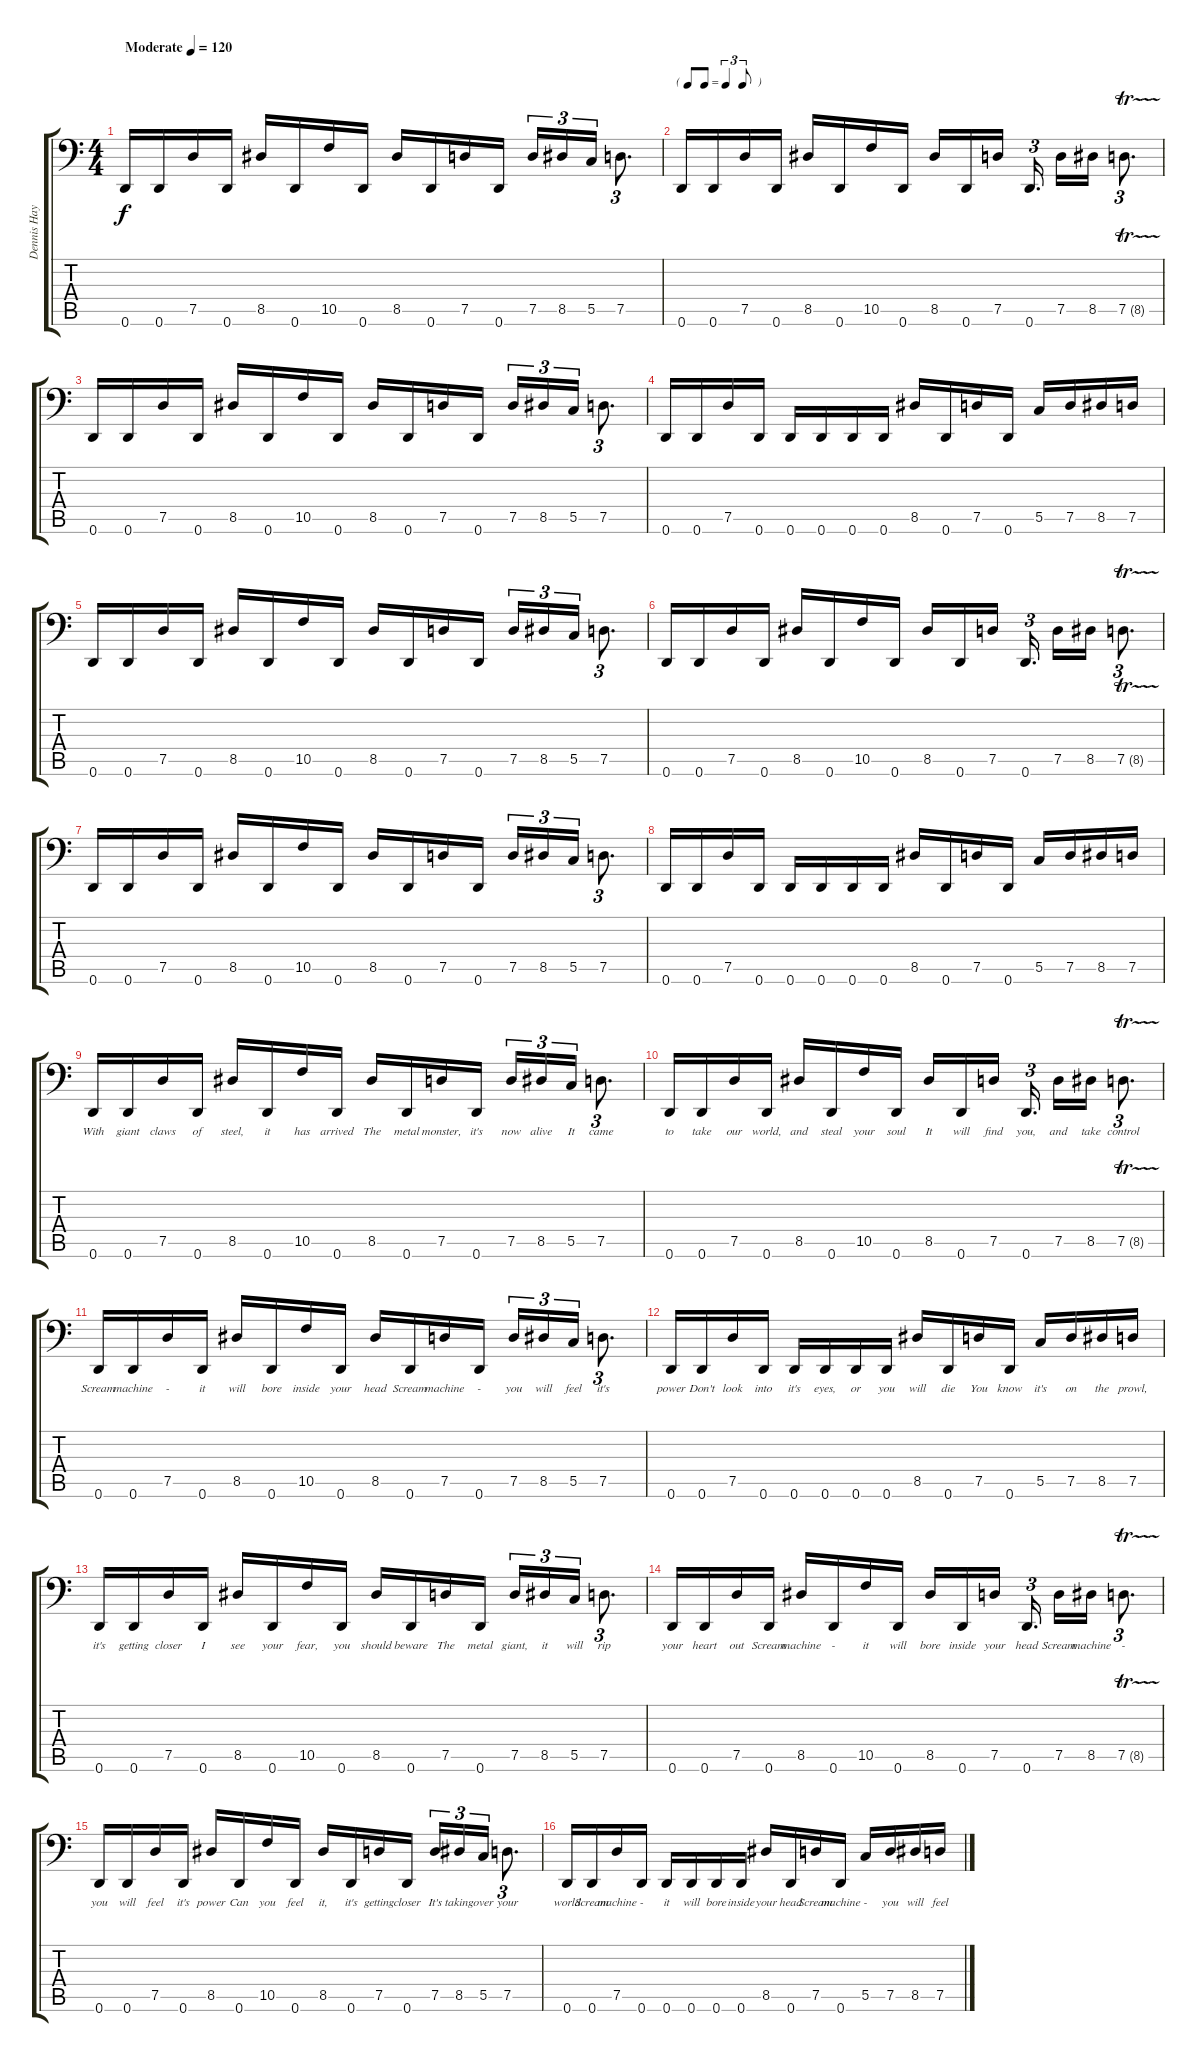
\track ("Dennis Hayes" "Dennis Hay") {instrument electricbasspick}
\staff {score tabs}
\tuning (D3 A2 F2 C2 G1 D1) {hide}
\ts (4 4)
\tempo (120 "Moderate")
\clef f4
\ks c
0.6.16{dy f instrument electricbasspick} 0.6.16 7.5.16 0.6.16 8.5.16 0.6.16 10.5.16 0.6.16 8.5.16 0.6.16 7.5.16 0.6.16 7.5.16{tu (3 2)} 8.5.16{tu (3 2)} 5.5.16{tu (3 2)} 7.5.8{d tu (3 2)} |
\tf triplet8th
0.6.16 0.6.16 7.5.16 0.6.16 8.5.16 0.6.16 10.5.16 0.6.16 8.5.16 0.6.16 7.5.16{beam splitsecondary} 0.6.16{d tu (3 2)} 7.5.16 8.5.16 7.5{tr (8 16)}.8{d tu (3 2)} |
0.6.16 0.6.16 7.5.16 0.6.16 8.5.16 0.6.16 10.5.16 0.6.16 8.5.16 0.6.16 7.5.16 0.6.16 7.5.16{tu (3 2)} 8.5.16{tu (3 2)} 5.5.16{tu (3 2)} 7.5.8{d tu (3 2)} |
0.6.16 0.6.16 7.5.16 0.6.16 0.6.16 0.6.16 0.6.16 0.6.16 8.5.16 0.6.16 7.5.16 0.6.16 5.5.16 7.5.16 8.5.16 7.5.16 |
0.6.16 0.6.16 7.5.16 0.6.16 8.5.16 0.6.16 10.5.16 0.6.16 8.5.16 0.6.16 7.5.16 0.6.16 7.5.16{tu (3 2)} 8.5.16{tu (3 2)} 5.5.16{tu (3 2)} 7.5.8{d tu (3 2)} |
0.6.16 0.6.16 7.5.16 0.6.16 8.5.16 0.6.16 10.5.16 0.6.16 8.5.16 0.6.16 7.5.16{beam splitsecondary} 0.6.16{d tu (3 2)} 7.5.16 8.5.16 7.5{tr (8 16)}.8{d tu (3 2)} |
0.6.16 0.6.16 7.5.16 0.6.16 8.5.16 0.6.16 10.5.16 0.6.16 8.5.16 0.6.16 7.5.16 0.6.16 7.5.16{tu (3 2)} 8.5.16{tu (3 2)} 5.5.16{tu (3 2)} 7.5.8{d tu (3 2)} |
0.6.16 0.6.16 7.5.16 0.6.16 0.6.16 0.6.16 0.6.16 0.6.16 8.5.16 0.6.16 7.5.16 0.6.16 5.5.16 7.5.16 8.5.16 7.5.16 |
0.6.16{lyrics (0 "With") lyrics (1 "") lyrics (2 "") lyrics (3 "") lyrics (4 "")} 0.6.16{lyrics (0 "giant") lyrics (1 "") lyrics (2 "") lyrics (3 "") lyrics (4 "")} 7.5.16{lyrics (0 "claws") lyrics (1 "") lyrics (2 "") lyrics (3 "") lyrics (4 "")} 0.6.16{lyrics (0 "of") lyrics (1 "") lyrics (2 "") lyrics (3 "") lyrics (4 "")} 8.5.16{lyrics (0 "steel,") lyrics (1 "") lyrics (2 "") lyrics (3 "") lyrics (4 "")} 0.6.16{lyrics (0 "it") lyrics (1 "") lyrics (2 "") lyrics (3 "") lyrics (4 "")} 10.5.16{lyrics (0 "has") lyrics (1 "") lyrics (2 "") lyrics (3 "") lyrics (4 "")} 0.6.16{lyrics (0 "arrived") lyrics (1 "") lyrics (2 "") lyrics (3 "") lyrics (4 "")} 8.5.16{lyrics (0 "The") lyrics (1 "") lyrics (2 "") lyrics (3 "") lyrics (4 "")} 0.6.16{lyrics (0 "metal") lyrics (1 "") lyrics (2 "") lyrics (3 "") lyrics (4 "")} 7.5.16{lyrics (0 "monster,") lyrics (1 "") lyrics (2 "") lyrics (3 "") lyrics (4 "")} 0.6.16{lyrics (0 "it's") lyrics (1 "") lyrics (2 "") lyrics (3 "") lyrics (4 "")} 7.5.16{tu (3 2) lyrics (0 "now") lyrics (1 "") lyrics (2 "") lyrics (3 "") lyrics (4 "")} 8.5.16{tu (3 2) lyrics (0 "alive") lyrics (1 "") lyrics (2 "") lyrics (3 "") lyrics (4 "")} 5.5.16{tu (3 2) lyrics (0 "It") lyrics (1 "") lyrics (2 "") lyrics (3 "") lyrics (4 "")} 7.5.8{d tu (3 2) lyrics (0 "came") lyrics (1 "") lyrics (2 "") lyrics (3 "") lyrics (4 "")} |
0.6.16{lyrics (0 "to") lyrics (1 "") lyrics (2 "") lyrics (3 "") lyrics (4 "")} 0.6.16{lyrics (0 "take") lyrics (1 "") lyrics (2 "") lyrics (3 "") lyrics (4 "")} 7.5.16{lyrics (0 "our") lyrics (1 "") lyrics (2 "") lyrics (3 "") lyrics (4 "")} 0.6.16{lyrics (0 "world,") lyrics (1 "") lyrics (2 "") lyrics (3 "") lyrics (4 "")} 8.5.16{lyrics (0 "and") lyrics (1 "") lyrics (2 "") lyrics (3 "") lyrics (4 "")} 0.6.16{lyrics (0 "steal") lyrics (1 "") lyrics (2 "") lyrics (3 "") lyrics (4 "")} 10.5.16{lyrics (0 "your") lyrics (1 "") lyrics (2 "") lyrics (3 "") lyrics (4 "")} 0.6.16{lyrics (0 "soul") lyrics (1 "") lyrics (2 "") lyrics (3 "") lyrics (4 "")} 8.5.16{lyrics (0 "It") lyrics (1 "") lyrics (2 "") lyrics (3 "") lyrics (4 "")} 0.6.16{lyrics (0 "will") lyrics (1 "") lyrics (2 "") lyrics (3 "") lyrics (4 "")} 7.5.16{lyrics (0 "find") lyrics (1 "") lyrics (2 "") lyrics (3 "") lyrics (4 "") beam splitsecondary} 0.6.16{d tu (3 2) lyrics (0 "you,") lyrics (1 "") lyrics (2 "") lyrics (3 "") lyrics (4 "")} 7.5.16{lyrics (0 "and") lyrics (1 "") lyrics (2 "") lyrics (3 "") lyrics (4 "")} 8.5.16{lyrics (0 "take") lyrics (1 "") lyrics (2 "") lyrics (3 "") lyrics (4 "")} 7.5{tr (8 16)}.8{d tu (3 2) lyrics (0 "control") lyrics (1 "") lyrics (2 "") lyrics (3 "") lyrics (4 "")} |
0.6.16{lyrics (0 "Scream") lyrics (1 "") lyrics (2 "") lyrics (3 "") lyrics (4 "")} 0.6.16{lyrics (0 "machine") lyrics (1 "") lyrics (2 "") lyrics (3 "") lyrics (4 "")} 7.5.16{lyrics (0 "-") lyrics (1 "") lyrics (2 "") lyrics (3 "") lyrics (4 "")} 0.6.16{lyrics (0 "it") lyrics (1 "") lyrics (2 "") lyrics (3 "") lyrics (4 "")} 8.5.16{lyrics (0 "will") lyrics (1 "") lyrics (2 "") lyrics (3 "") lyrics (4 "")} 0.6.16{lyrics (0 "bore") lyrics (1 "") lyrics (2 "") lyrics (3 "") lyrics (4 "")} 10.5.16{lyrics (0 "inside") lyrics (1 "") lyrics (2 "") lyrics (3 "") lyrics (4 "")} 0.6.16{lyrics (0 "your") lyrics (1 "") lyrics (2 "") lyrics (3 "") lyrics (4 "")} 8.5.16{lyrics (0 "head") lyrics (1 "") lyrics (2 "") lyrics (3 "") lyrics (4 "")} 0.6.16{lyrics (0 "Scream") lyrics (1 "") lyrics (2 "") lyrics (3 "") lyrics (4 "")} 7.5.16{lyrics (0 "machine") lyrics (1 "") lyrics (2 "") lyrics (3 "") lyrics (4 "")} 0.6.16{lyrics (0 "-") lyrics (1 "") lyrics (2 "") lyrics (3 "") lyrics (4 "")} 7.5.16{tu (3 2) lyrics (0 "you") lyrics (1 "") lyrics (2 "") lyrics (3 "") lyrics (4 "")} 8.5.16{tu (3 2) lyrics (0 "will") lyrics (1 "") lyrics (2 "") lyrics (3 "") lyrics (4 "")} 5.5.16{tu (3 2) lyrics (0 "feel") lyrics (1 "") lyrics (2 "") lyrics (3 "") lyrics (4 "")} 7.5.8{d tu (3 2) lyrics (0 "it's") lyrics (1 "") lyrics (2 "") lyrics (3 "") lyrics (4 "")} |
0.6.16{lyrics (0 "power") lyrics (1 "") lyrics (2 "") lyrics (3 "") lyrics (4 "")} 0.6.16{lyrics (0 "Don't") lyrics (1 "") lyrics (2 "") lyrics (3 "") lyrics (4 "")} 7.5.16{lyrics (0 "look") lyrics (1 "") lyrics (2 "") lyrics (3 "") lyrics (4 "")} 0.6.16{lyrics (0 "into") lyrics (1 "") lyrics (2 "") lyrics (3 "") lyrics (4 "")} 0.6.16{lyrics (0 "it's") lyrics (1 "") lyrics (2 "") lyrics (3 "") lyrics (4 "")} 0.6.16{lyrics (0 "eyes,") lyrics (1 "") lyrics (2 "") lyrics (3 "") lyrics (4 "")} 0.6.16{lyrics (0 "or") lyrics (1 "") lyrics (2 "") lyrics (3 "") lyrics (4 "")} 0.6.16{lyrics (0 "you") lyrics (1 "") lyrics (2 "") lyrics (3 "") lyrics (4 "")} 8.5.16{lyrics (0 "will") lyrics (1 "") lyrics (2 "") lyrics (3 "") lyrics (4 "")} 0.6.16{lyrics (0 "die") lyrics (1 "") lyrics (2 "") lyrics (3 "") lyrics (4 "")} 7.5.16{lyrics (0 "You") lyrics (1 "") lyrics (2 "") lyrics (3 "") lyrics (4 "")} 0.6.16{lyrics (0 "know") lyrics (1 "") lyrics (2 "") lyrics (3 "") lyrics (4 "")} 5.5.16{lyrics (0 "it's") lyrics (1 "") lyrics (2 "") lyrics (3 "") lyrics (4 "")} 7.5.16{lyrics (0 "on") lyrics (1 "") lyrics (2 "") lyrics (3 "") lyrics (4 "")} 8.5.16{lyrics (0 "the") lyrics (1 "") lyrics (2 "") lyrics (3 "") lyrics (4 "")} 7.5.16{lyrics (0 "prowl,") lyrics (1 "") lyrics (2 "") lyrics (3 "") lyrics (4 "")} |
0.6.16{lyrics (0 "it's") lyrics (1 "") lyrics (2 "") lyrics (3 "") lyrics (4 "")} 0.6.16{lyrics (0 "getting") lyrics (1 "") lyrics (2 "") lyrics (3 "") lyrics (4 "")} 7.5.16{lyrics (0 "closer") lyrics (1 "") lyrics (2 "") lyrics (3 "") lyrics (4 "")} 0.6.16{lyrics (0 "I") lyrics (1 "") lyrics (2 "") lyrics (3 "") lyrics (4 "")} 8.5.16{lyrics (0 "see") lyrics (1 "") lyrics (2 "") lyrics (3 "") lyrics (4 "")} 0.6.16{lyrics (0 "your") lyrics (1 "") lyrics (2 "") lyrics (3 "") lyrics (4 "")} 10.5.16{lyrics (0 "fear,") lyrics (1 "") lyrics (2 "") lyrics (3 "") lyrics (4 "")} 0.6.16{lyrics (0 "you") lyrics (1 "") lyrics (2 "") lyrics (3 "") lyrics (4 "")} 8.5.16{lyrics (0 "should") lyrics (1 "") lyrics (2 "") lyrics (3 "") lyrics (4 "")} 0.6.16{lyrics (0 "beware") lyrics (1 "") lyrics (2 "") lyrics (3 "") lyrics (4 "")} 7.5.16{lyrics (0 "The") lyrics (1 "") lyrics (2 "") lyrics (3 "") lyrics (4 "")} 0.6.16{lyrics (0 "metal") lyrics (1 "") lyrics (2 "") lyrics (3 "") lyrics (4 "")} 7.5.16{tu (3 2) lyrics (0 "giant,") lyrics (1 "") lyrics (2 "") lyrics (3 "") lyrics (4 "")} 8.5.16{tu (3 2) lyrics (0 "it") lyrics (1 "") lyrics (2 "") lyrics (3 "") lyrics (4 "")} 5.5.16{tu (3 2) lyrics (0 "will") lyrics (1 "") lyrics (2 "") lyrics (3 "") lyrics (4 "")} 7.5.8{d tu (3 2) lyrics (0 "rip") lyrics (1 "") lyrics (2 "") lyrics (3 "") lyrics (4 "")} |
0.6.16{lyrics (0 "your") lyrics (1 "") lyrics (2 "") lyrics (3 "") lyrics (4 "")} 0.6.16{lyrics (0 "heart") lyrics (1 "") lyrics (2 "") lyrics (3 "") lyrics (4 "")} 7.5.16{lyrics (0 "out") lyrics (1 "") lyrics (2 "") lyrics (3 "") lyrics (4 "")} 0.6.16{lyrics (0 "Scream") lyrics (1 "") lyrics (2 "") lyrics (3 "") lyrics (4 "")} 8.5.16{lyrics (0 "machine") lyrics (1 "") lyrics (2 "") lyrics (3 "") lyrics (4 "")} 0.6.16{lyrics (0 "-") lyrics (1 "") lyrics (2 "") lyrics (3 "") lyrics (4 "")} 10.5.16{lyrics (0 "it") lyrics (1 "") lyrics (2 "") lyrics (3 "") lyrics (4 "")} 0.6.16{lyrics (0 "will") lyrics (1 "") lyrics (2 "") lyrics (3 "") lyrics (4 "")} 8.5.16{lyrics (0 "bore") lyrics (1 "") lyrics (2 "") lyrics (3 "") lyrics (4 "")} 0.6.16{lyrics (0 "inside") lyrics (1 "") lyrics (2 "") lyrics (3 "") lyrics (4 "")} 7.5.16{lyrics (0 "your") lyrics (1 "") lyrics (2 "") lyrics (3 "") lyrics (4 "") beam splitsecondary} 0.6.16{d tu (3 2) lyrics (0 "head") lyrics (1 "") lyrics (2 "") lyrics (3 "") lyrics (4 "")} 7.5.16{lyrics (0 "Scream") lyrics (1 "") lyrics (2 "") lyrics (3 "") lyrics (4 "")} 8.5.16{lyrics (0 "machine") lyrics (1 "") lyrics (2 "") lyrics (3 "") lyrics (4 "")} 7.5{tr (8 16)}.8{d tu (3 2) lyrics (0 "-") lyrics (1 "") lyrics (2 "") lyrics (3 "") lyrics (4 "")} |
0.6.16{lyrics (0 "you") lyrics (1 "") lyrics (2 "") lyrics (3 "") lyrics (4 "")} 0.6.16{lyrics (0 "will") lyrics (1 "") lyrics (2 "") lyrics (3 "") lyrics (4 "")} 7.5.16{lyrics (0 "feel") lyrics (1 "") lyrics (2 "") lyrics (3 "") lyrics (4 "")} 0.6.16{lyrics (0 "it's") lyrics (1 "") lyrics (2 "") lyrics (3 "") lyrics (4 "")} 8.5.16{lyrics (0 "power") lyrics (1 "") lyrics (2 "") lyrics (3 "") lyrics (4 "")} 0.6.16{lyrics (0 "Can") lyrics (1 "") lyrics (2 "") lyrics (3 "") lyrics (4 "")} 10.5.16{lyrics (0 "you") lyrics (1 "") lyrics (2 "") lyrics (3 "") lyrics (4 "")} 0.6.16{lyrics (0 "feel") lyrics (1 "") lyrics (2 "") lyrics (3 "") lyrics (4 "")} 8.5.16{lyrics (0 "it,") lyrics (1 "") lyrics (2 "") lyrics (3 "") lyrics (4 "")} 0.6.16{lyrics (0 "it's") lyrics (1 "") lyrics (2 "") lyrics (3 "") lyrics (4 "")} 7.5.16{lyrics (0 "getting") lyrics (1 "") lyrics (2 "") lyrics (3 "") lyrics (4 "")} 0.6.16{lyrics (0 "closer") lyrics (1 "") lyrics (2 "") lyrics (3 "") lyrics (4 "")} 7.5.16{tu (3 2) lyrics (0 "It's") lyrics (1 "") lyrics (2 "") lyrics (3 "") lyrics (4 "")} 8.5.16{tu (3 2) lyrics (0 "taking") lyrics (1 "") lyrics (2 "") lyrics (3 "") lyrics (4 "")} 5.5.16{tu (3 2) lyrics (0 "over") lyrics (1 "") lyrics (2 "") lyrics (3 "") lyrics (4 "")} 7.5.8{d tu (3 2) lyrics (0 "your") lyrics (1 "") lyrics (2 "") lyrics (3 "") lyrics (4 "")} |
0.6.16{lyrics (0 "world") lyrics (1 "") lyrics (2 "") lyrics (3 "") lyrics (4 "")} 0.6.16{lyrics (0 "Scream") lyrics (1 "") lyrics (2 "") lyrics (3 "") lyrics (4 "")} 7.5.16{lyrics (0 "machine") lyrics (1 "") lyrics (2 "") lyrics (3 "") lyrics (4 "")} 0.6.16{lyrics (0 "-") lyrics (1 "") lyrics (2 "") lyrics (3 "") lyrics (4 "")} 0.6.16{lyrics (0 "it") lyrics (1 "") lyrics (2 "") lyrics (3 "") lyrics (4 "")} 0.6.16{lyrics (0 "will") lyrics (1 "") lyrics (2 "") lyrics (3 "") lyrics (4 "")} 0.6.16{lyrics (0 "bore") lyrics (1 "") lyrics (2 "") lyrics (3 "") lyrics (4 "")} 0.6.16{lyrics (0 "inside") lyrics (1 "") lyrics (2 "") lyrics (3 "") lyrics (4 "")} 8.5.16{lyrics (0 "your") lyrics (1 "") lyrics (2 "") lyrics (3 "") lyrics (4 "")} 0.6.16{lyrics (0 "head") lyrics (1 "") lyrics (2 "") lyrics (3 "") lyrics (4 "")} 7.5.16{lyrics (0 "Scream") lyrics (1 "") lyrics (2 "") lyrics (3 "") lyrics (4 "")} 0.6.16{lyrics (0 "machine") lyrics (1 "") lyrics (2 "") lyrics (3 "") lyrics (4 "")} 5.5.16{lyrics (0 "-") lyrics (1 "") lyrics (2 "") lyrics (3 "") lyrics (4 "")} 7.5.16{lyrics (0 "you") lyrics (1 "") lyrics (2 "") lyrics (3 "") lyrics (4 "")} 8.5.16{lyrics (0 "will") lyrics (1 "") lyrics (2 "") lyrics (3 "") lyrics (4 "")} 7.5.16{lyrics (0 "feel") lyrics (1 "") lyrics (2 "") lyrics (3 "") lyrics (4 "")}
